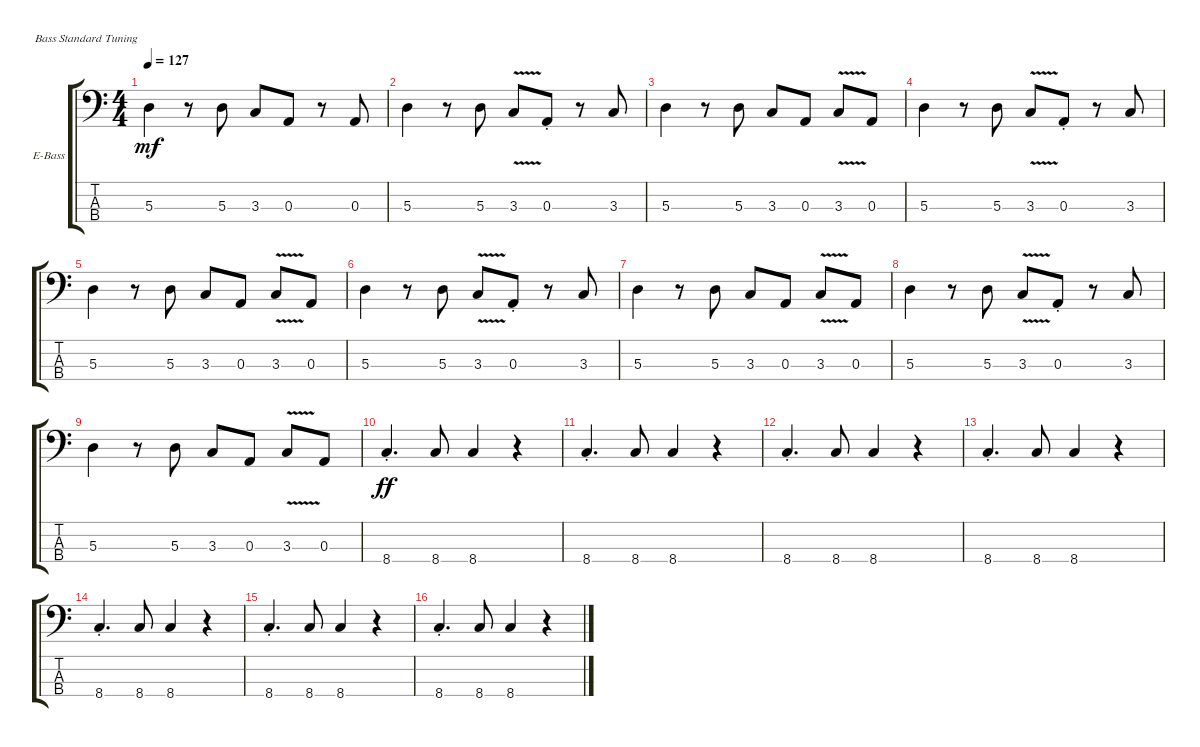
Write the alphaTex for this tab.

\defaultSystemsLayout 4
\bracketExtendMode groupsimilarinstruments
\firstSystemTrackNameOrientation horizontal
\otherSystemsTrackNameOrientation horizontal
\track ("Бас" "E-Bass") {instrument electricbassfinger}
\staff {score tabs}
\tuning (G2 D2 A1 E1)
\ts (4 4)
\tempo 127
\clef f4
\ks c
5.3.4{dy mf} r.8 5.3.8 3.3.8 0.3.8 r.8 0.3.8 |
5.3.4 r.8 5.3.8 3.3{v}.8 0.3{st}.8 r.8 3.3.8 |
5.3.4 r.8 5.3.8 3.3.8 0.3.8 3.3{v}.8 0.3.8 |
5.3.4 r.8 5.3.8 3.3{v}.8 0.3{st}.8 r.8 3.3.8 |
5.3.4 r.8 5.3.8 3.3.8 0.3.8 3.3{v}.8 0.3.8 |
5.3.4 r.8 5.3.8 3.3{v}.8 0.3{st}.8 r.8 3.3.8 |
5.3.4 r.8 5.3.8 3.3.8 0.3.8 3.3{v}.8 0.3.8 |
5.3.4 r.8 5.3.8 3.3{v}.8 0.3{st}.8 r.8 3.3.8 |
5.3.4 r.8 5.3.8 3.3.8 0.3.8 3.3{v}.8 0.3.8 |
8.4{st}.4{d dy ff} 8.4.8 8.4.4 r.4 |
8.4{st}.4{d} 8.4.8 8.4.4 r.4 |
8.4{st}.4{d} 8.4.8 8.4.4 r.4 |
8.4{st}.4{d} 8.4.8 8.4.4 r.4 |
8.4{st}.4{d} 8.4.8 8.4.4 r.4 |
8.4{st}.4{d} 8.4.8 8.4.4 r.4 |
8.4{st}.4{d} 8.4.8 8.4.4 r.4
